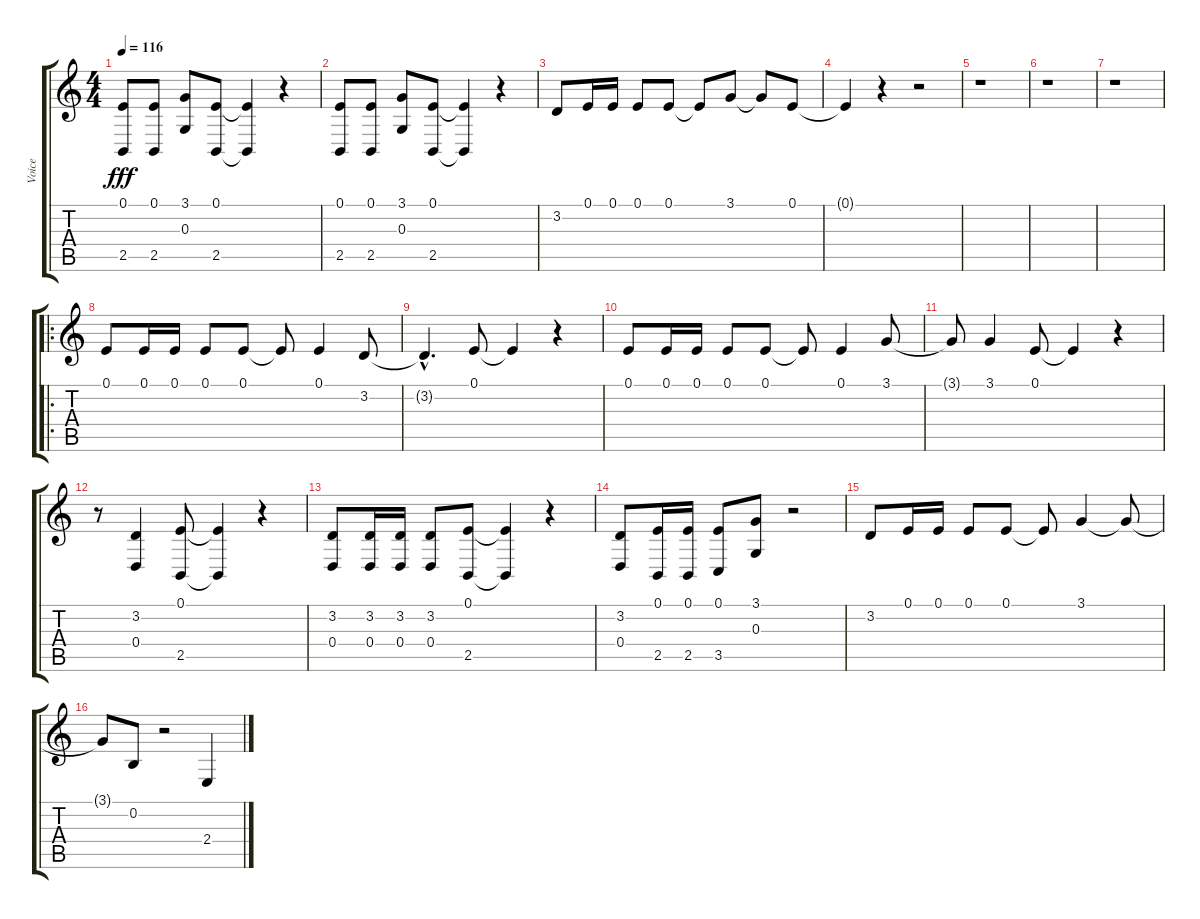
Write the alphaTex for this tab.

\track ("Voice" "Voice") {instrument lead2sawtooth}
\staff {score tabs}
\tuning (E4 B3 G3 D3 A2 E2) {hide}
\ts (4 4)
\tempo 116
\clef g2
\ks c
(0.1 2.5).8{dy fff} (0.1 2.5).8 (3.1 0.3).8 (0.1 2.5).8 (0.1{t} 2.5{t}).4 r.4 |
(0.1 2.5).8 (0.1 2.5).8 (3.1 0.3).8 (0.1 2.5).8 (0.1{t} 2.5{t}).4 r.4 |
3.2.8 0.1.16 0.1.16 0.1.8 0.1.8 0.1{t}.8 3.1.8 3.1{t}.8 0.1.8 |
0.1{t}.4 r.4 r.2 |
r.1 |
r.1 |
r.1 |
\ro
0.1.8 0.1.16 0.1.16 0.1.8 0.1.8 0.1{t}.8 0.1.4 3.2.8 |
3.2{hac t}.4{d} 0.1.8 0.1{t}.4 r.4 |
0.1.8 0.1.16 0.1.16 0.1.8 0.1.8 0.1{t}.8 0.1.4 3.1.8 |
3.1{t}.8 3.1.4 0.1.8 0.1{t}.4 r.4 |
r.8 (3.2 0.4).4 (0.1 2.5).8 (0.1{t} 2.5{t}).4 r.4 |
(3.2 0.4).8 (3.2 0.4).16 (3.2 0.4).16 (3.2 0.4).8 (0.1 2.5).8 (0.1{t} 2.5{t}).4 r.4 |
(3.2 0.4).8 (0.1 2.5).16 (0.1 2.5).16 (0.1 3.5).8 (3.1 0.3).8 r.2 |
3.2.8 0.1.16 0.1.16 0.1.8 0.1.8 0.1{t}.8 3.1.4 3.1{t}.8 |
3.1{t}.8 0.2.8 r.2 2.4{ss}.4
